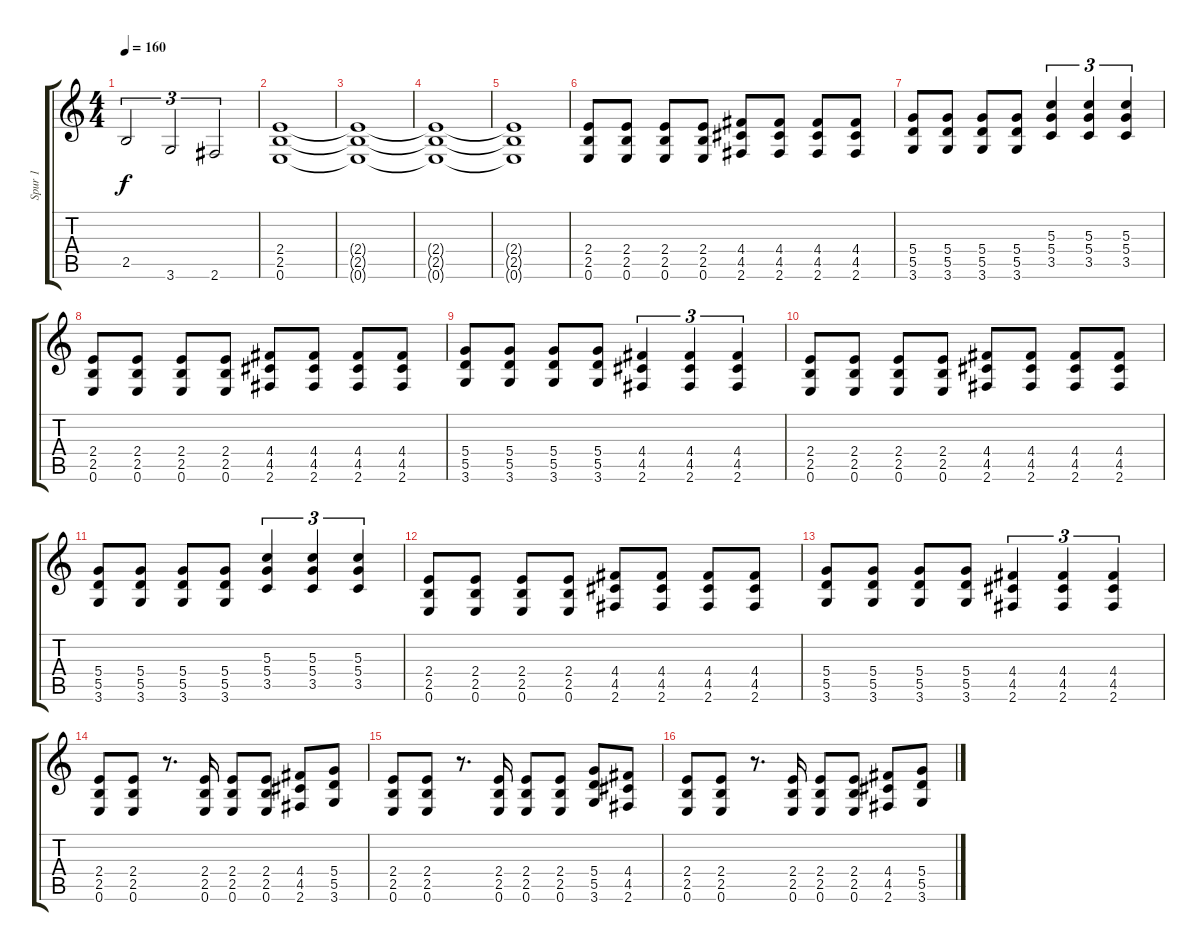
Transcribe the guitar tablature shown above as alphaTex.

\track ("Spur 1" "Spur 1") {instrument distortionguitar}
\staff {score tabs}
\tuning (E4 B3 G3 D3 A2 E2) {hide}
\ts (4 4)
\tempo 160
\clef g2
\ks c
2.5.2{tu (3 2) dy f} 3.6.2{tu (3 2)} 2.6.2{tu (3 2)} |
(2.4 2.5 0.6).1 |
(2.4{t} 2.5{t} 0.6{t}).1 |
(2.4{t} 2.5{t} 0.6{t}).1 |
(2.4{t} 2.5{t} 0.6{t}).1 |
(2.4 2.5 0.6).8 (2.4 2.5 0.6).8 (2.4 2.5 0.6).8 (2.4 2.5 0.6).8 (4.4 4.5 2.6).8 (4.4 4.5 2.6).8 (4.4 4.5 2.6).8 (4.4 4.5 2.6).8 |
(5.4 5.5 3.6).8 (5.4 5.5 3.6).8 (5.4 5.5 3.6).8 (5.4 5.5 3.6).8 (5.3 5.4 3.5).4{tu (3 2)} (5.3 5.4 3.5).4{tu (3 2)} (5.3 5.4 3.5).4{tu (3 2)} |
(2.4 2.5 0.6).8 (2.4 2.5 0.6).8 (2.4 2.5 0.6).8 (2.4 2.5 0.6).8 (4.4 4.5 2.6).8 (4.4 4.5 2.6).8 (4.4 4.5 2.6).8 (4.4 4.5 2.6).8 |
(5.4 5.5 3.6).8 (5.4 5.5 3.6).8 (5.4 5.5 3.6).8 (5.4 5.5 3.6).8 (4.4 4.5 2.6).4{tu (3 2)} (4.4 4.5 2.6).4{tu (3 2)} (4.4 4.5 2.6).4{tu (3 2)} |
(2.4 2.5 0.6).8 (2.4 2.5 0.6).8 (2.4 2.5 0.6).8 (2.4 2.5 0.6).8 (4.4 4.5 2.6).8 (4.4 4.5 2.6).8 (4.4 4.5 2.6).8 (4.4 4.5 2.6).8 |
(5.4 5.5 3.6).8 (5.4 5.5 3.6).8 (5.4 5.5 3.6).8 (5.4 5.5 3.6).8 (5.3 5.4 3.5).4{tu (3 2)} (5.3 5.4 3.5).4{tu (3 2)} (5.3 5.4 3.5).4{tu (3 2)} |
(2.4 2.5 0.6).8 (2.4 2.5 0.6).8 (2.4 2.5 0.6).8 (2.4 2.5 0.6).8 (4.4 4.5 2.6).8 (4.4 4.5 2.6).8 (4.4 4.5 2.6).8 (4.4 4.5 2.6).8 |
(5.4 5.5 3.6).8 (5.4 5.5 3.6).8 (5.4 5.5 3.6).8 (5.4 5.5 3.6).8 (4.4 4.5 2.6).4{tu (3 2)} (4.4 4.5 2.6).4{tu (3 2)} (4.4 4.5 2.6).4{tu (3 2)} |
(2.4 2.5 0.6).8 (2.4 2.5 0.6).8 r.8{d} (2.4 2.5 0.6).16 (2.4 2.5 0.6).8 (2.4 2.5 0.6).8 (4.4 4.5 2.6).8 (5.4 5.5 3.6).8 |
(2.4 2.5 0.6).8 (2.4 2.5 0.6).8 r.8{d} (2.4 2.5 0.6).16 (2.4 2.5 0.6).8 (2.4 2.5 0.6).8 (5.4 5.5 3.6).8 (4.4 4.5 2.6).8 |
(2.4 2.5 0.6).8 (2.4 2.5 0.6).8 r.8{d} (2.4 2.5 0.6).16 (2.4 2.5 0.6).8 (2.4 2.5 0.6).8 (4.4 4.5 2.6).8 (5.4 5.5 3.6).8
